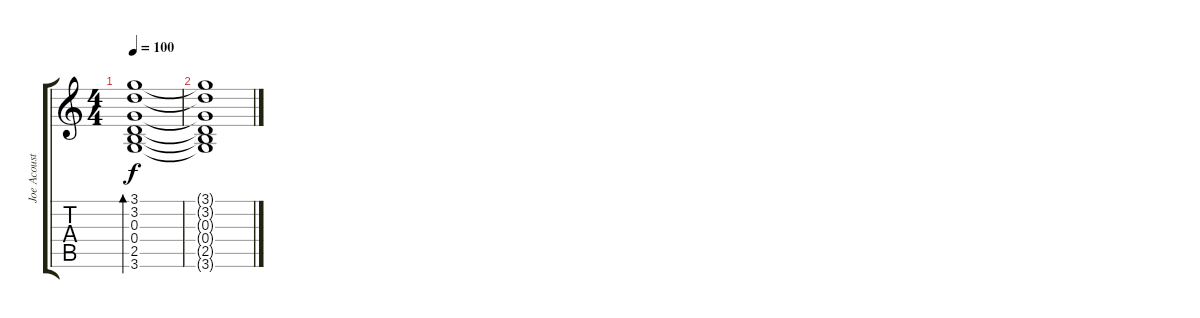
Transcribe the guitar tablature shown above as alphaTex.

\track ("Joe Acoustic" "Joe Acoust") {instrument acousticguitarsteel}
\staff {score tabs}
\tuning (E4 B3 G3 D3 A2 E2) {hide}
\ts (4 4)
\tempo 100
\clef g2
\ks c
(3.1 3.2 0.3 0.4 2.5 3.6).1{bd 240 dy f} |
(3.1{t} 3.2{t} 0.3{t} 0.4{t} 2.5{t} 3.6{t}).1
